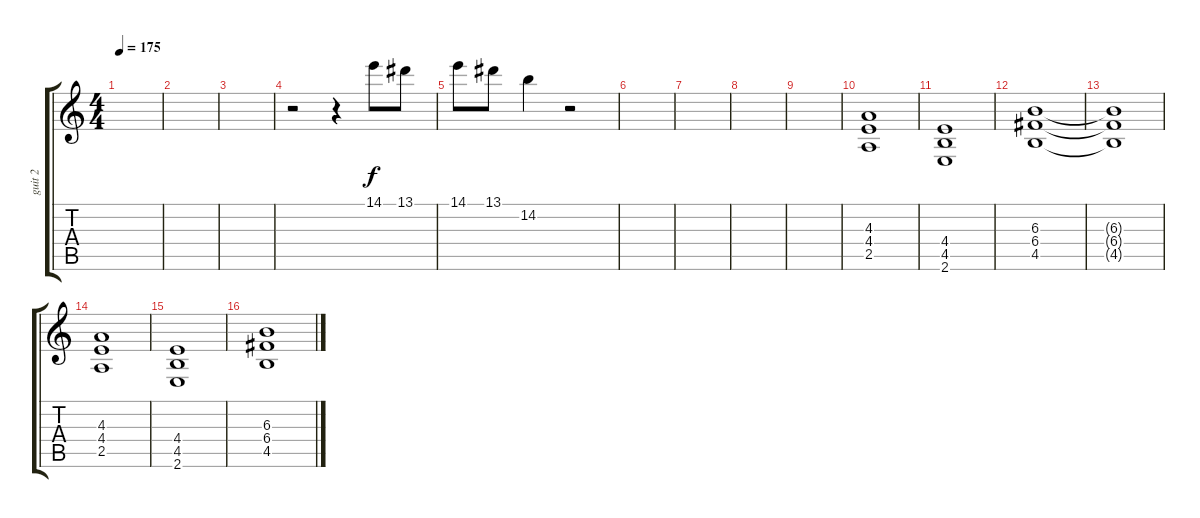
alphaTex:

\track ("guit 2" "guit 2") {instrument overdrivenguitar}
\staff {score tabs}
\tuning (D4 A3 F3 C3 G2 D2) {hide}
\ts (4 4)
\tempo 175
\clef g2
\ks c
|
|
|
r.2 r.4 14.1.8 13.1.8 |
14.1.8 13.1.8 14.2.4 r.2 |
|
|
|
|
(4.3 4.4 2.5).1 |
(4.4 4.5 2.6).1 |
(6.3 6.4 4.5).1 |
(6.3{t} 6.4{t} 4.5{t}).1 |
(4.3 4.4 2.5).1 |
(4.4 4.5 2.6).1 |
(6.3 6.4 4.5).1
